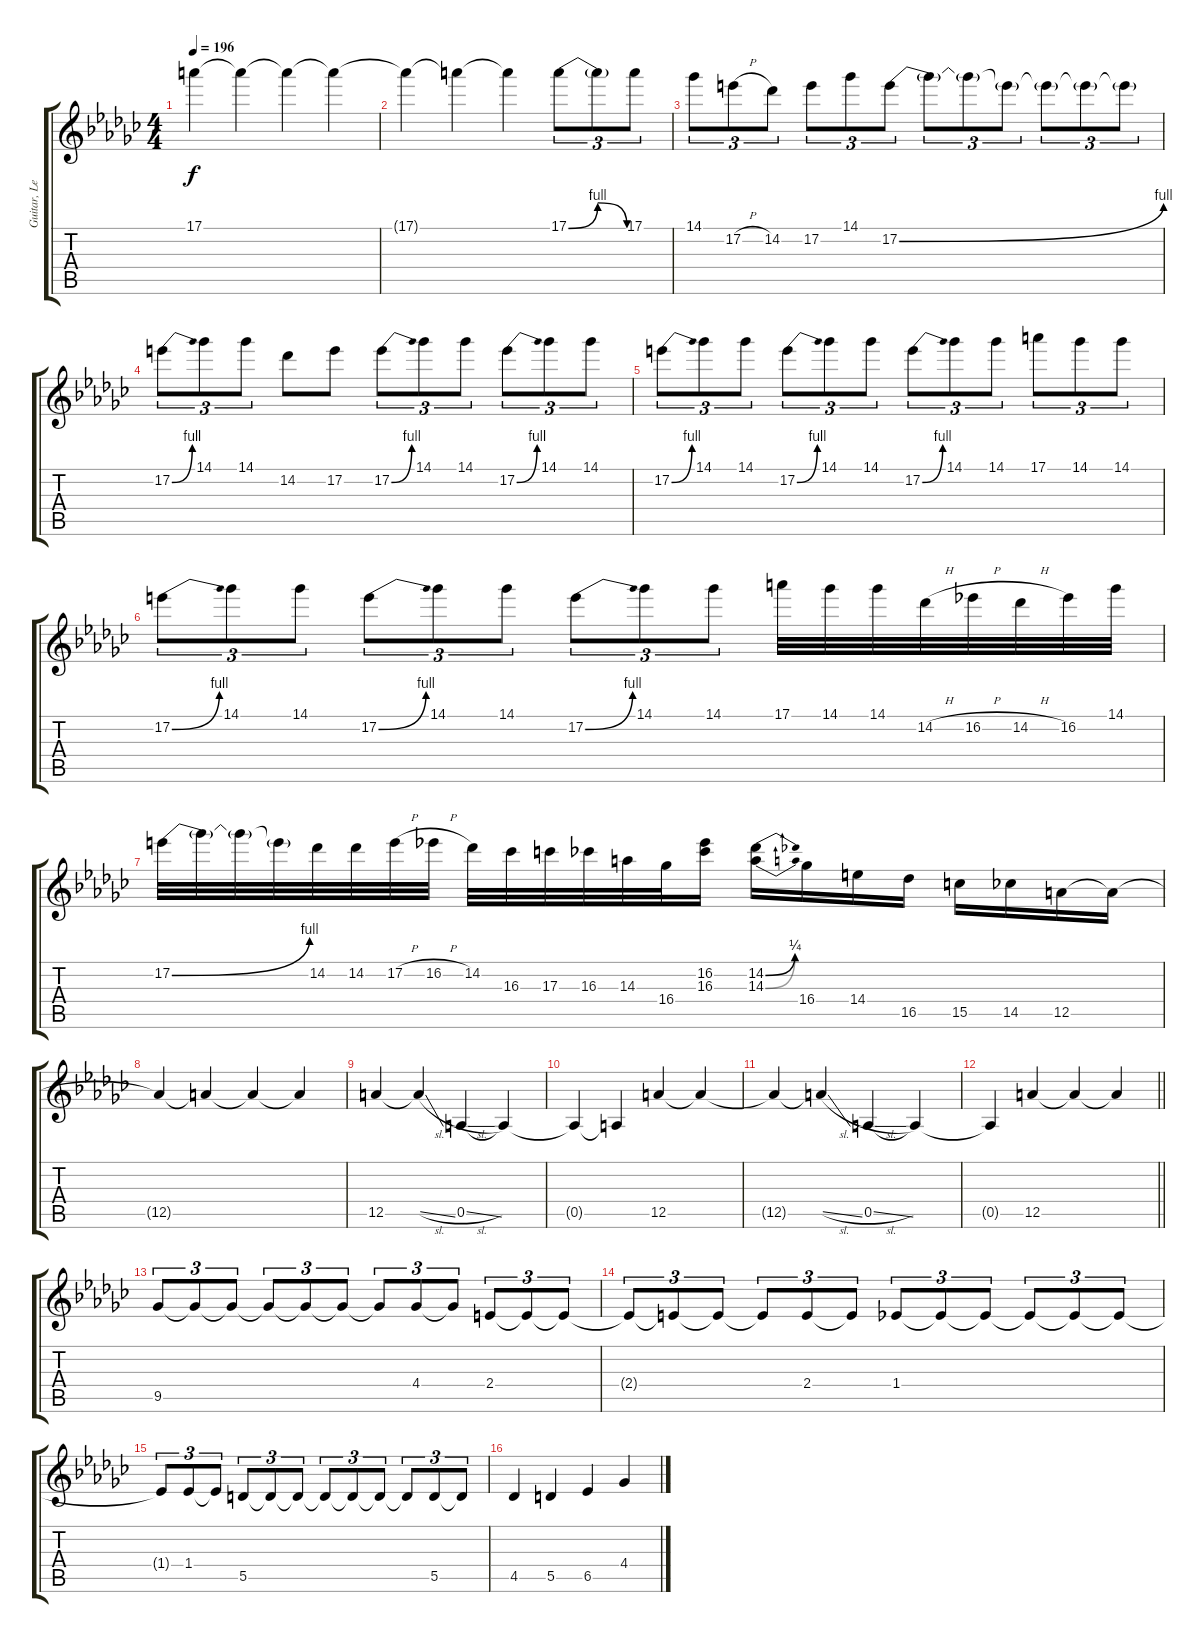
\track ("Guitar, Lead" "Guitar, Le") {instrument distortionguitar}
\staff {score tabs}
\tuning (E4 B3 G3 D3 A2 E2) {hide}
\ts (4 4)
\tempo 196
\clef g2
\ks gb
17.1{t}.4{dy f} 17.1{t}.4 17.1{t}.4 17.1{t}.4 |
17.1{t}.4 17.1{t}.4 17.1{t}.4 17.1{be (bendrelease 0 0 15 4 15 4 60 0)}.8{tu (3 2)} 17.1{t}.8{tu (3 2)} 17.1.8{tu (3 2)} |
14.1.8{tu (3 2)} 17.2{h}.8{tu (3 2)} 14.2.8{tu (3 2)} 17.2.8{tu (3 2)} 14.1.8{tu (3 2)} 17.2{be (bend 0 0 60 4)}.8{tu (3 2)} 17.2{t}.8{tu (3 2)} 17.2{t}.8{tu (3 2)} 17.2{t}.8{tu (3 2)} 17.2{t}.8{tu (3 2)} 17.2{t}.8{tu (3 2)} 17.2{t}.8{tu (3 2)} |
17.2{be (bend 0 0 60 4)}.8{tu (3 2)} 14.1.8{tu (3 2)} 14.1.8{tu (3 2)} 14.2.8 17.2.8 17.2{be (bend 0 0 60 4)}.8{tu (3 2)} 14.1.8{tu (3 2)} 14.1.8{tu (3 2)} 17.2{be (bend 0 0 60 4)}.8{tu (3 2)} 14.1.8{tu (3 2)} 14.1.8{tu (3 2)} |
17.2{be (bend 0 0 60 4)}.8{tu (3 2)} 14.1.8{tu (3 2)} 14.1.8{tu (3 2)} 17.2{be (bend 0 0 60 4)}.8{tu (3 2)} 14.1.8{tu (3 2)} 14.1.8{tu (3 2)} 17.2{be (bend 0 0 60 4)}.8{tu (3 2)} 14.1.8{tu (3 2)} 14.1.8{tu (3 2)} 17.1.8{tu (3 2)} 14.1.8{tu (3 2)} 14.1.8{tu (3 2)} |
17.2{be (bend 0 0 60 4)}.8{tu (3 2)} 14.1.8{tu (3 2)} 14.1.8{tu (3 2)} 17.2{be (bend 0 0 60 4)}.8{tu (3 2)} 14.1.8{tu (3 2)} 14.1.8{tu (3 2)} 17.2{be (bend 0 0 60 4)}.8{tu (3 2)} 14.1.8{tu (3 2)} 14.1.8{tu (3 2)} 17.1.32 14.1.32 14.1.32 14.2{h}.32 16.2{h}.32 14.2{h}.32 16.2.32 14.1.32 |
17.2{be (bend 0 0 60 4)}.32 17.2{t}.32 17.2{t}.32 17.2{t}.32 14.2.32 14.2.32 17.2{h}.32 16.2{h}.32 14.2.32 16.3.32 17.3.32 16.3.32 14.3.32 16.4.32 (16.2 16.3).16 (14.2{be (bend 0 0 60 1)} 14.3{be (bend 0 0 60 1)}).16 16.4.16 14.4.16 16.5.16 15.5.16 14.5.16 12.5.16 12.5{t}.16 |
12.5{t}.4 12.5{t}.4 12.5{t}.4 12.5{t}.4 |
12.5.4 12.5{sl t}.4 0.5{sl}.4 0.5{t}.4 |
0.5{t}.4 0.5{t}.4 12.5.4 12.5{t}.4 |
12.5{t}.4 12.5{sl t}.4 0.5{sl}.4 0.5{t}.4 |
\barLineRight lightlight
0.5{t}.4 12.5.4 12.5{t}.4 12.5{t}.4 |
9.5.8{tu (3 2)} 9.5{t}.8{tu (3 2)} 9.5{t}.8{tu (3 2)} 9.5{t}.8{tu (3 2)} 9.5{t}.8{tu (3 2)} 9.5{t}.8{tu (3 2)} 9.5{t}.8{tu (3 2)} 4.4.8{tu (3 2)} 4.4{t}.8{tu (3 2)} 2.4.8{tu (3 2)} 2.4{t}.8{tu (3 2)} 2.4{t}.8{tu (3 2)} |
2.4{t}.8{tu (3 2)} 2.4{t}.8{tu (3 2)} 2.4{t}.8{tu (3 2)} 2.4{t}.8{tu (3 2)} 2.4.8{tu (3 2)} 2.4{t}.8{tu (3 2)} 1.4.8{tu (3 2)} 1.4{t}.8{tu (3 2)} 1.4{t}.8{tu (3 2)} 1.4{t}.8{tu (3 2)} 1.4{t}.8{tu (3 2)} 1.4{t}.8{tu (3 2)} |
1.4{t}.8{tu (3 2)} 1.4.8{tu (3 2)} 1.4{t}.8{tu (3 2)} 5.5.8{tu (3 2)} 5.5{t}.8{tu (3 2)} 5.5{t}.8{tu (3 2)} 5.5{t}.8{tu (3 2)} 5.5{t}.8{tu (3 2)} 5.5{t}.8{tu (3 2)} 5.5{t}.8{tu (3 2)} 5.5.8{tu (3 2)} 5.5{t}.8{tu (3 2)} |
4.5.4 5.5.4 6.5.4 4.4.4
